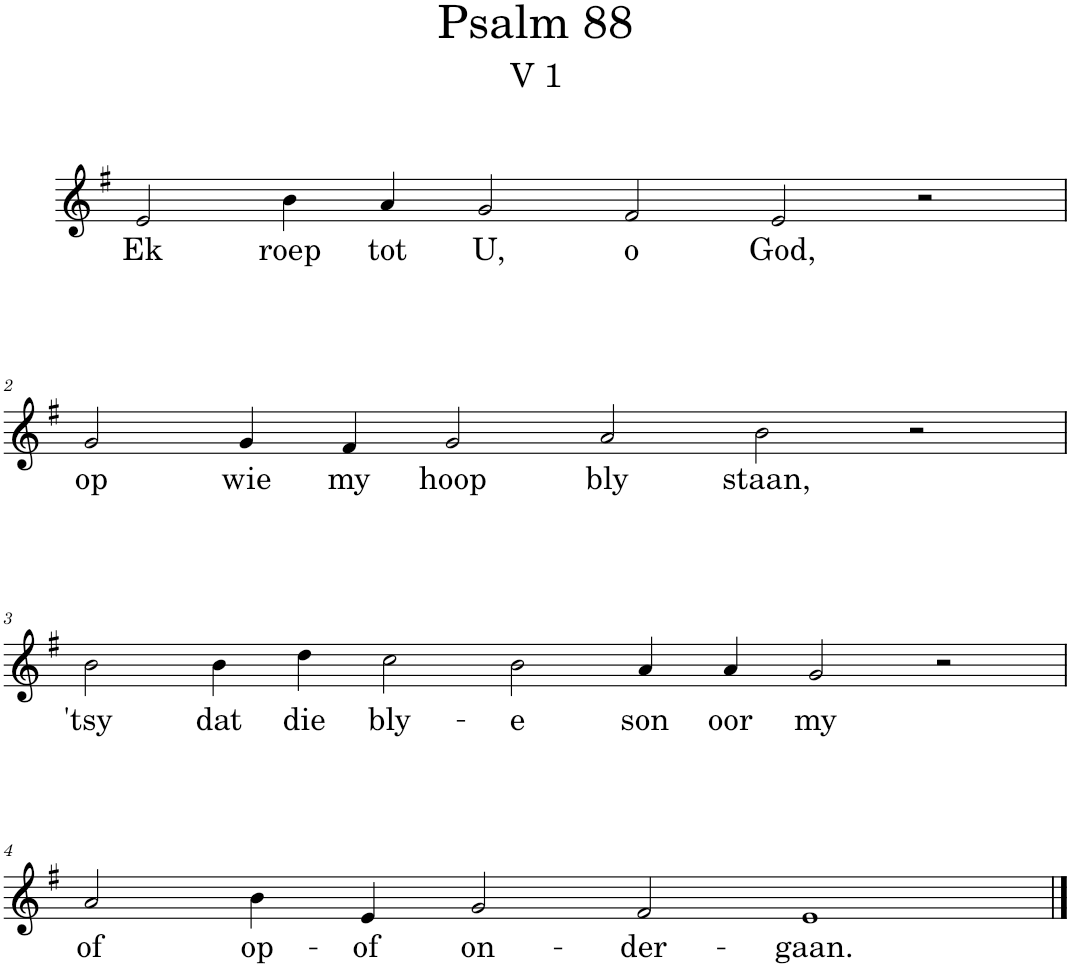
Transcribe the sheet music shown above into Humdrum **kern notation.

**kern	**text
*part1	*part1
*staff1	*staff1
*I"Pipe Organ	*
*I'Org.	*
*clefG2	*
*k[f#]	*
*M12/4	*
=1	=1
!	!LO:LY:b
2e/	Ek
!	!LO:LY:b
4b\	roep
!	!LO:LY:b
4a/	tot
!	!LO:LY:b
2g/	U,
!	!LO:LY:b
2f#/	o
!	!LO:LY:b
2e/	God,
2r	.
!!LO:LB:g=z
=2	=2
!	!LO:LY:b
2g/	op
!	!LO:LY:b
4g/	wie
!	!LO:LY:b
4f#/	my
!	!LO:LY:b
2g/	hoop
!	!LO:LY:b
2a/	bly
!	!LO:LY:b
2b\	staan,
2r	.
!!LO:LB:g=z
=3	=3
*M14/4	*
!	!LO:LY:b
2b\	'tsy
!	!LO:LY:b
4b\	dat
!	!LO:LY:b
4dd\	die
!	!LO:LY:b
2cc\	bly-
!	!LO:LY:b
2b\	-e
!	!LO:LY:b
4a/	son
!	!LO:LY:b
4a/	oor
!	!LO:LY:b
2g/	my
2r	.
!!LO:LB:g=z
=4	=4
*M12/4	*
!	!LO:LY:b
2a/	of
!	!LO:LY:b
4b\	op-
!	!LO:LY:b
4e/	-of
!	!LO:LY:b
2g/	on-
!	!LO:LY:b
2f#/	-der-
!	!LO:LY:b
1e	-gaan.
==	==
*-	*-
